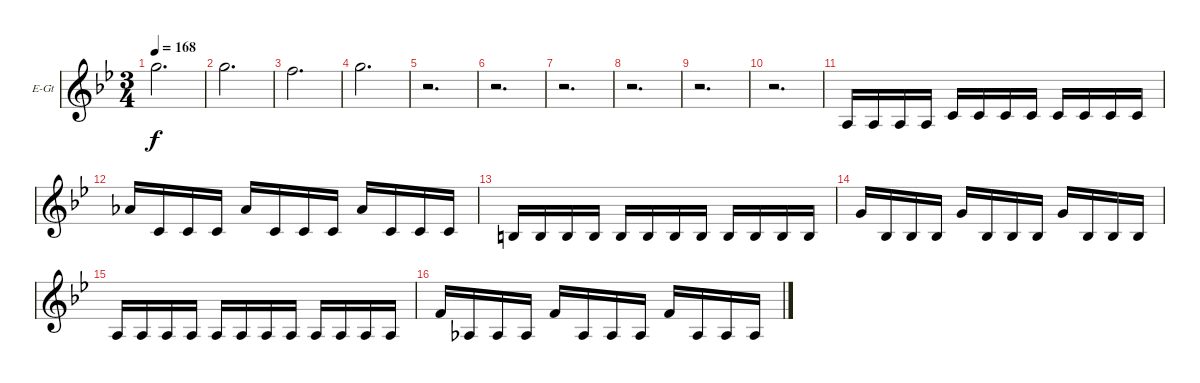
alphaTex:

\defaultSystemsLayout 4
\bracketExtendMode groupsimilarinstruments
\firstSystemTrackNameOrientation horizontal
\otherSystemsTrackNameOrientation horizontal
\track ("Primo" "E-Gt") {instrument distortionguitar}
\staff {score}
\tuning (E4 B3 G3 D3 A2 E2)
\ts (3 4)
\tempo 168
\clef g2
\ks gminor
3.1.2{d dy f} |
3.1.2{d} |
1.1.2{d} |
3.1.2{d} |
r.2{d} |
r.2{d} |
r.2{d} |
r.2{d} |
r.2{d} |
r.2{d} |
0.5.16 0.5.16 0.5.16 0.5.16 3.5.16 3.5.16 3.5.16 3.5.16 3.5.16 3.5.16 3.5.16 3.5.16 |
6.4.16 8.6.16 8.6.16 8.6.16 6.4.16 8.6.16 8.6.16 8.6.16 6.4.16 8.6.16 8.6.16 8.6.16 |
7.6.16 7.6.16 7.6.16 7.6.16 7.6.16 7.6.16 7.6.16 7.6.16 7.6.16 7.6.16 7.6.16 7.6.16 |
0.3.16 1.5.16 1.5.16 1.5.16 0.3.16 1.5.16 1.5.16 1.5.16 0.3.16 1.5.16 1.5.16 1.5.16 |
0.5.16 0.5.16 0.5.16 0.5.16 0.5.16 0.5.16 0.5.16 0.5.16 0.5.16 0.5.16 0.5.16 0.5.16 |
3.4.16 4.6.16 4.6.16 4.6.16 3.4.16 4.6.16 4.6.16 4.6.16 3.4.16 4.6.16 4.6.16 4.6.16
